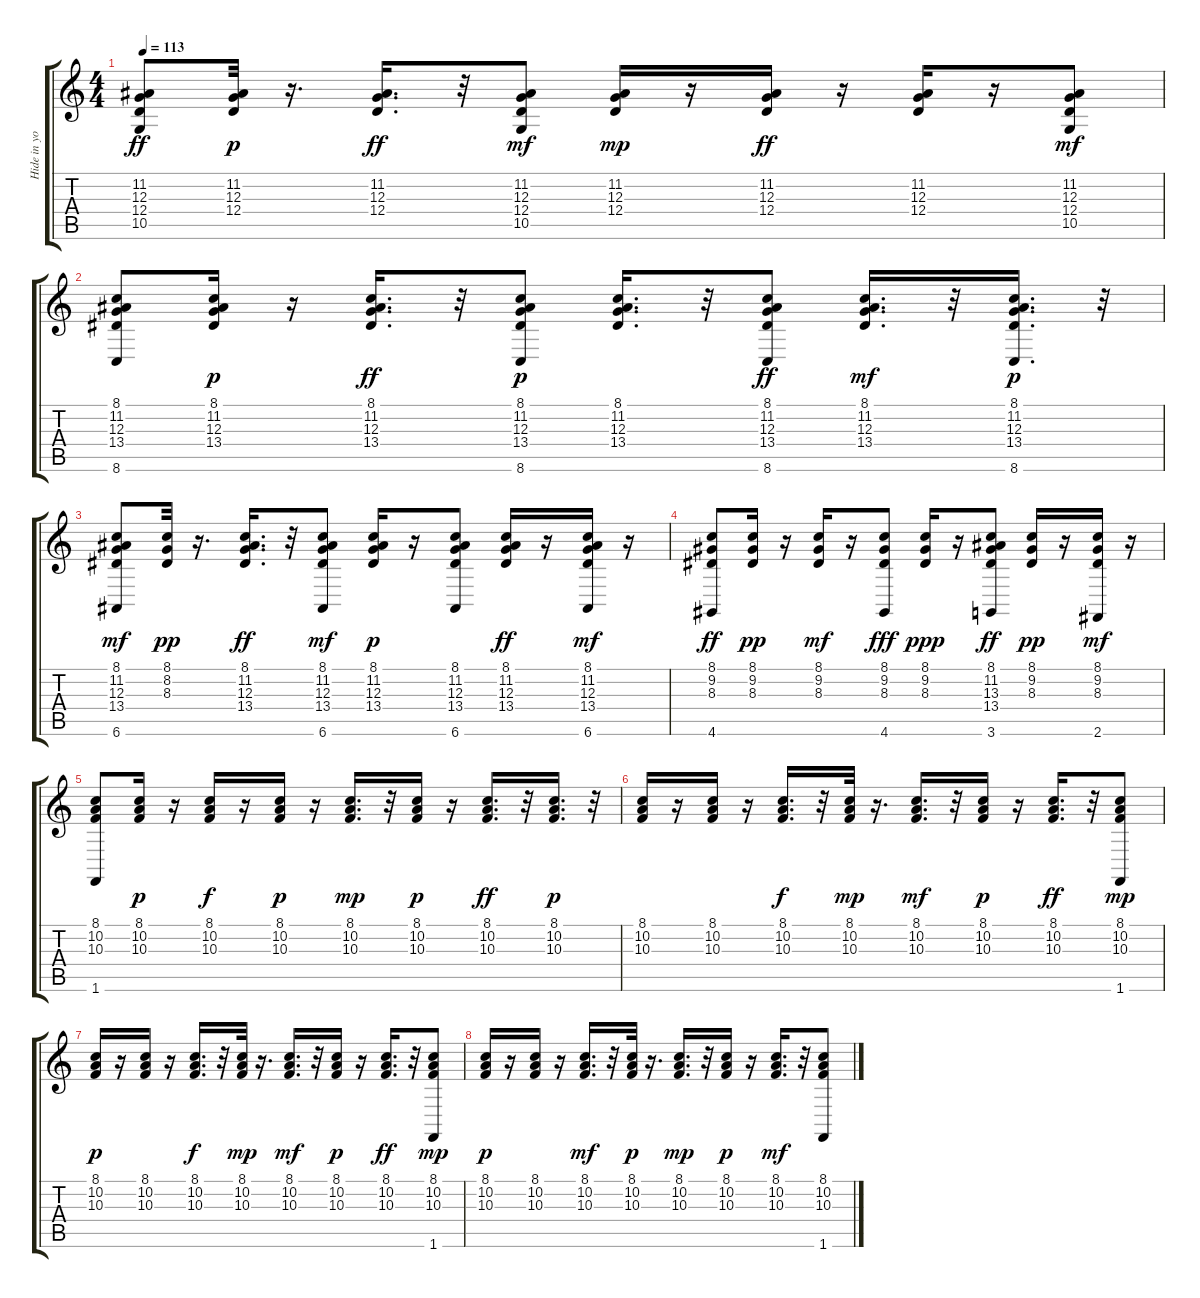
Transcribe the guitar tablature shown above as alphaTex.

\track ("Hide in your shell" "Hide in yo") {instrument electricpiano2}
\staff {score tabs}
\tuning (E4 B3 G3 D3 A2 E2) {hide}
\ts (4 4)
\tempo 113
\clef g2
\ks c
(11.2 12.3 12.4 10.5).8{dy ff} (11.2 12.3 12.4).32{dy p} r.16{d} (11.2 12.3 12.4).16{d dy ff} r.32 (11.2 12.3 12.4 10.5).8{dy mf} (11.2 12.3 12.4).16{dy mp} r.16 (11.2 12.3 12.4).16{dy ff} r.16 (11.2 12.3 12.4).16 r.16 (11.2 12.3 12.4 10.5).8{dy mf} |
(8.1 11.2 12.3 13.4 8.6).8 (8.1 11.2 12.3 13.4).16{dy p} r.16 (8.1 11.2 12.3 13.4).16{d dy ff} r.32 (8.1 11.2 12.3 13.4 8.6).8{dy p} (8.1 11.2 12.3 13.4).16{d} r.32 (8.1 11.2 12.3 13.4 8.6).8{dy ff} (8.1 11.2 12.3 13.4).16{d dy mf} r.32 (8.1 11.2 12.3 13.4 8.6).16{d dy p} r.32 |
(8.1 11.2 12.3 13.4 6.6).8{dy mf} (8.1 8.2 8.3).32{dy pp} r.16{d} (8.1 11.2 12.3 13.4).16{d dy ff} r.32 (8.1 11.2 12.3 13.4 6.6).8{dy mf} (8.1 11.2 12.3 13.4).16{dy p} r.16 (8.1 11.2 12.3 13.4 6.6).8 (8.1 11.2 12.3 13.4).16{dy ff} r.16 (8.1 11.2 12.3 13.4 6.6).16{dy mf} r.16 |
(8.1 9.2 8.3 4.6).8{dy ff} (8.1 9.2 8.3).16{dy pp} r.16 (8.1 9.2 8.3).16{dy mf} r.16 (8.1 9.2 8.3 4.6).8{dy fff} (8.1 9.2 8.3).16{dy ppp} r.16 (8.1 11.2 13.3 13.4 3.6).8{dy ff} (8.1 9.2 8.3).16{dy pp} r.16 (8.1 9.2 8.3 2.6).16{dy mf} r.16 |
(8.1 10.2 10.3 1.6).8 (8.1 10.2 10.3).16{dy p} r.16 (8.1 10.2 10.3).16{dy f} r.16 (8.1 10.2 10.3).16{dy p} r.16 (8.1 10.2 10.3).16{d dy mp} r.32 (8.1 10.2 10.3).16{dy p} r.16 (8.1 10.2 10.3).16{d dy ff} r.32 (8.1 10.2 10.3).16{d dy p} r.32 |
(8.1 10.2 10.3).16 r.16 (8.1 10.2 10.3).16 r.16 (8.1 10.2 10.3).16{d dy f} r.32 (8.1 10.2 10.3).32{dy mp} r.16{d} (8.1 10.2 10.3).16{d dy mf} r.32 (8.1 10.2 10.3).16{dy p} r.16 (8.1 10.2 10.3).16{d dy ff} r.32 (8.1 10.2 10.3 1.6).8{dy mp} |
(8.1 10.2 10.3).16{dy p} r.16 (8.1 10.2 10.3).16 r.16 (8.1 10.2 10.3).16{d dy f} r.32 (8.1 10.2 10.3).32{dy mp} r.16{d} (8.1 10.2 10.3).16{d dy mf} r.32 (8.1 10.2 10.3).16{dy p} r.16 (8.1 10.2 10.3).16{d dy ff} r.32 (8.1 10.2 10.3 1.6).8{dy mp} |
(8.1 10.2 10.3).16{dy p} r.16 (8.1 10.2 10.3).16 r.16 (8.1 10.2 10.3).16{d dy mf} r.32 (8.1 10.2 10.3).32{dy p} r.16{d} (8.1 10.2 10.3).16{d dy mp} r.32 (8.1 10.2 10.3).16{dy p} r.16 (8.1 10.2 10.3).16{d dy mf} r.32 (8.1 10.2 10.3 1.6).8
